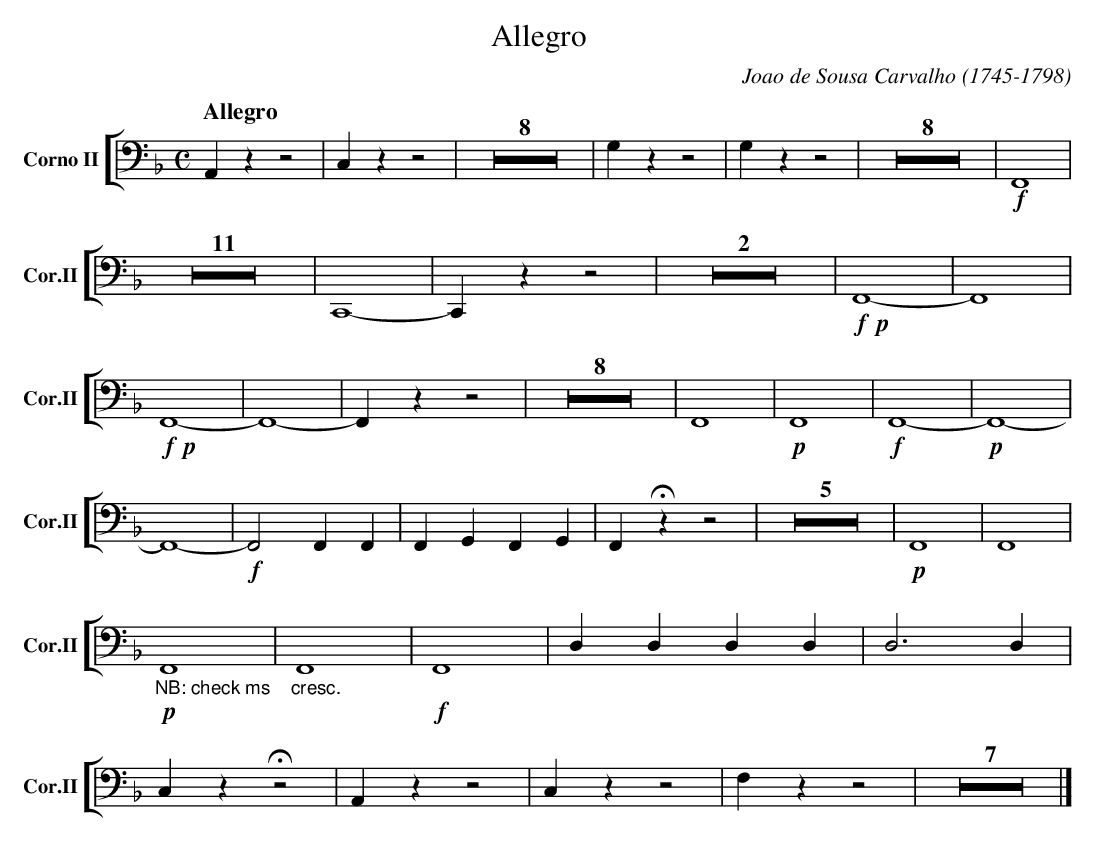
X:1
T:Allegro
C:Joao de Sousa Carvalho (1745-1798)
M:C
L:1/4
K:F
V: 4 clef=bass name="Corno II" sname="Cor.II"
%%staves [( 4 )]
[Q:"Allegro"] A,,zz2 | C,zz2 | Z8 | G,zz2 |  G,zz2 | Z8 | !f!F,,4| Z11 | C,,4 | -C,,zz2 | Z2 |\
   !f!!p!F,,4- | F,,4 | !f!!p!F,,4- |F,,4- | F,,zz2 | Z8 | F,,4 | !p! F,,4 |!f!F,,4- | !p!F,,4- | F,,4- | \
   !f!F,,2F,,F,, | F,,G,,F,,G,, | F,,!fermata!zz2 | Z5 |!p!F,,4 | F,,4 | "_NB: check ms"!p!F,,4 | \
   "_cresc." F,,4 | !f! F,,4 | D,D,D,D, | D,3D,| C,z!fermata!z2 | A,,zz2 | C,zz2 | F,zz2 | Z7 |] \
